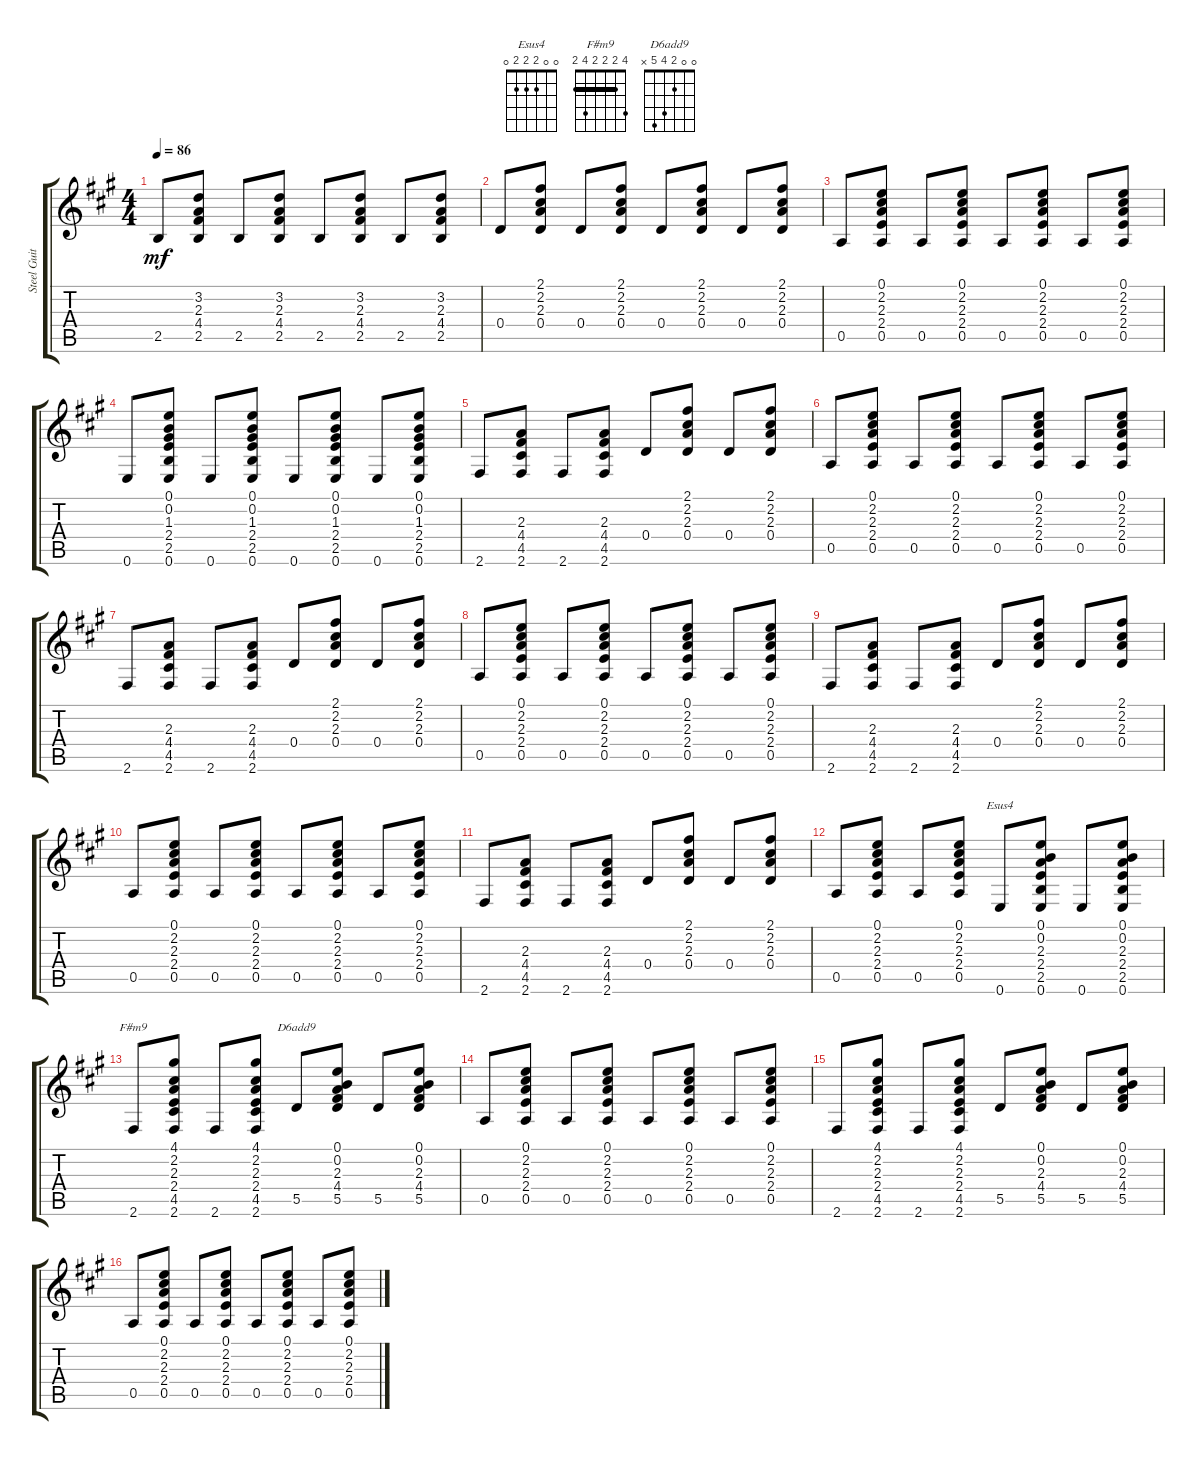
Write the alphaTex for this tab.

\track ("Steel Guitar" "Steel Guit") {instrument acousticguitarsteel}
\staff {score tabs}
\tuning (E4 B3 G3 D3 A2 E2) {hide}
\chord ("Esus4" 0 0 2 2 2 0)
\chord ("F#m9" 4 2 2 2 4 2) {barre 2}
\chord ("D6add9" 0 0 2 4 5 x)
\ts (4 4)
\tempo 86
\clef g2
\ks a
2.5.8{dy mf} (3.2 2.3 4.4 2.5).8 2.5.8 (3.2 2.3 4.4 2.5).8 2.5.8 (3.2 2.3 4.4 2.5).8 2.5.8 (3.2 2.3 4.4 2.5).8 |
0.4.8 (2.1 2.2 2.3 0.4).8 0.4.8 (2.1 2.2 2.3 0.4).8 0.4.8 (2.1 2.2 2.3 0.4).8 0.4.8 (2.1 2.2 2.3 0.4).8 |
0.5.8 (0.1 2.2 2.3 2.4 0.5).8 0.5.8 (0.1 2.2 2.3 2.4 0.5).8 0.5.8 (0.1 2.2 2.3 2.4 0.5).8 0.5.8 (0.1 2.2 2.3 2.4 0.5).8 |
0.6.8 (0.1 0.2 1.3 2.4 2.5 0.6).8 0.6.8 (0.1 0.2 1.3 2.4 2.5 0.6).8 0.6.8 (0.1 0.2 1.3 2.4 2.5 0.6).8 0.6.8 (0.1 0.2 1.3 2.4 2.5 0.6).8 |
2.6.8 (2.3 4.4 4.5 2.6).8 2.6.8 (2.3 4.4 4.5 2.6).8 0.4.8 (2.1 2.2 2.3 0.4).8 0.4.8 (2.1 2.2 2.3 0.4).8 |
0.5.8 (0.1 2.2 2.3 2.4 0.5).8 0.5.8 (0.1 2.2 2.3 2.4 0.5).8 0.5.8 (0.1 2.2 2.3 2.4 0.5).8 0.5.8 (0.1 2.2 2.3 2.4 0.5).8 |
2.6.8 (2.3 4.4 4.5 2.6).8 2.6.8 (2.3 4.4 4.5 2.6).8 0.4.8 (2.1 2.2 2.3 0.4).8 0.4.8 (2.1 2.2 2.3 0.4).8 |
0.5.8 (0.1 2.2 2.3 2.4 0.5).8 0.5.8 (0.1 2.2 2.3 2.4 0.5).8 0.5.8 (0.1 2.2 2.3 2.4 0.5).8 0.5.8 (0.1 2.2 2.3 2.4 0.5).8 |
2.6.8 (2.3 4.4 4.5 2.6).8 2.6.8 (2.3 4.4 4.5 2.6).8 0.4.8 (2.1 2.2 2.3 0.4).8 0.4.8 (2.1 2.2 2.3 0.4).8 |
0.5.8 (0.1 2.2 2.3 2.4 0.5).8 0.5.8 (0.1 2.2 2.3 2.4 0.5).8 0.5.8 (0.1 2.2 2.3 2.4 0.5).8 0.5.8 (0.1 2.2 2.3 2.4 0.5).8 |
2.6.8 (2.3 4.4 4.5 2.6).8 2.6.8 (2.3 4.4 4.5 2.6).8 0.4.8 (2.1 2.2 2.3 0.4).8 0.4.8 (2.1 2.2 2.3 0.4).8 |
0.5.8 (0.1 2.2 2.3 2.4 0.5).8 0.5.8 (0.1 2.2 2.3 2.4 0.5).8 0.6.8{ch "Esus4"} (0.1 0.2 2.3 2.4 2.5 0.6).8 0.6.8 (0.1 0.2 2.3 2.4 2.5 0.6).8 |
2.6.8{ch "F#m9"} (4.1 2.2 2.3 2.4 4.5 2.6).8 2.6.8 (4.1 2.2 2.3 2.4 4.5 2.6).8 5.5.8{ch "D6add9"} (0.1 0.2 2.3 4.4 5.5).8 5.5.8 (0.1 0.2 2.3 4.4 5.5).8 |
0.5.8 (0.1 2.2 2.3 2.4 0.5).8 0.5.8 (0.1 2.2 2.3 2.4 0.5).8 0.5.8 (0.1 2.2 2.3 2.4 0.5).8 0.5.8 (0.1 2.2 2.3 2.4 0.5).8 |
2.6.8 (4.1 2.2 2.3 2.4 4.5 2.6).8 2.6.8 (4.1 2.2 2.3 2.4 4.5 2.6).8 5.5.8 (0.1 0.2 2.3 4.4 5.5).8 5.5.8 (0.1 0.2 2.3 4.4 5.5).8 |
0.5.8 (0.1 2.2 2.3 2.4 0.5).8 0.5.8 (0.1 2.2 2.3 2.4 0.5).8 0.5.8 (0.1 2.2 2.3 2.4 0.5).8 0.5.8 (0.1 2.2 2.3 2.4 0.5).8
